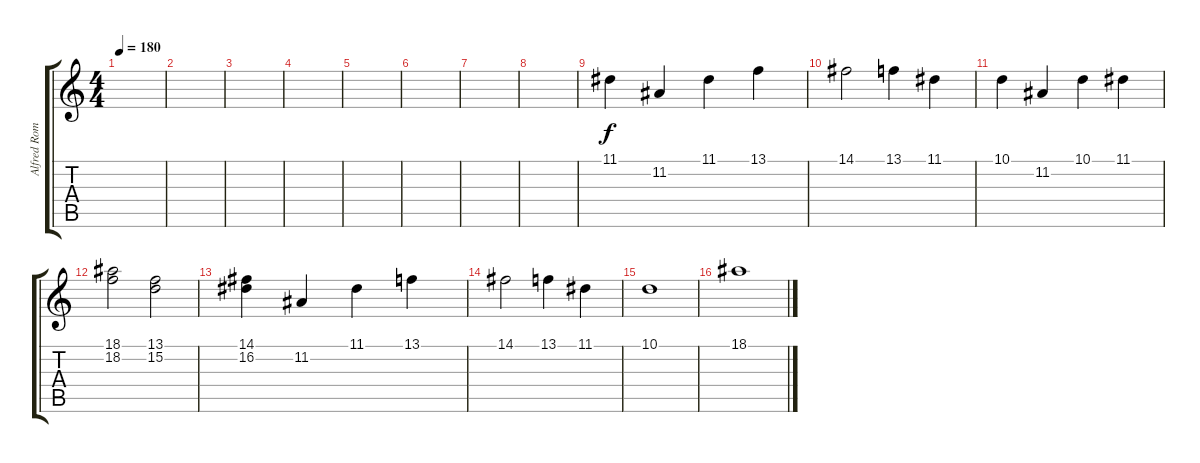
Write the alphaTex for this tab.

\track ("Alfred Romero - Voice" "Alfred Rom") {instrument lead6voice}
\staff {score tabs}
\tuning (E4 B3 G3 D3 A2 E2) {hide}
\ts (4 4)
\tempo 180
\clef g2
\ks c
|
|
|
|
|
|
|
|
11.1.4 11.2.4 11.1.4 13.1.4 |
14.1.2 13.1.4 11.1.4 |
10.1.4 11.2.4 10.1.4 11.1.4 |
(18.1 18.2).2 (13.1 15.2).2 |
(14.1 16.2).4 11.2.4 11.1.4 13.1.4 |
14.1.2 13.1.4 11.1.4 |
10.1.1 |
18.1.1
